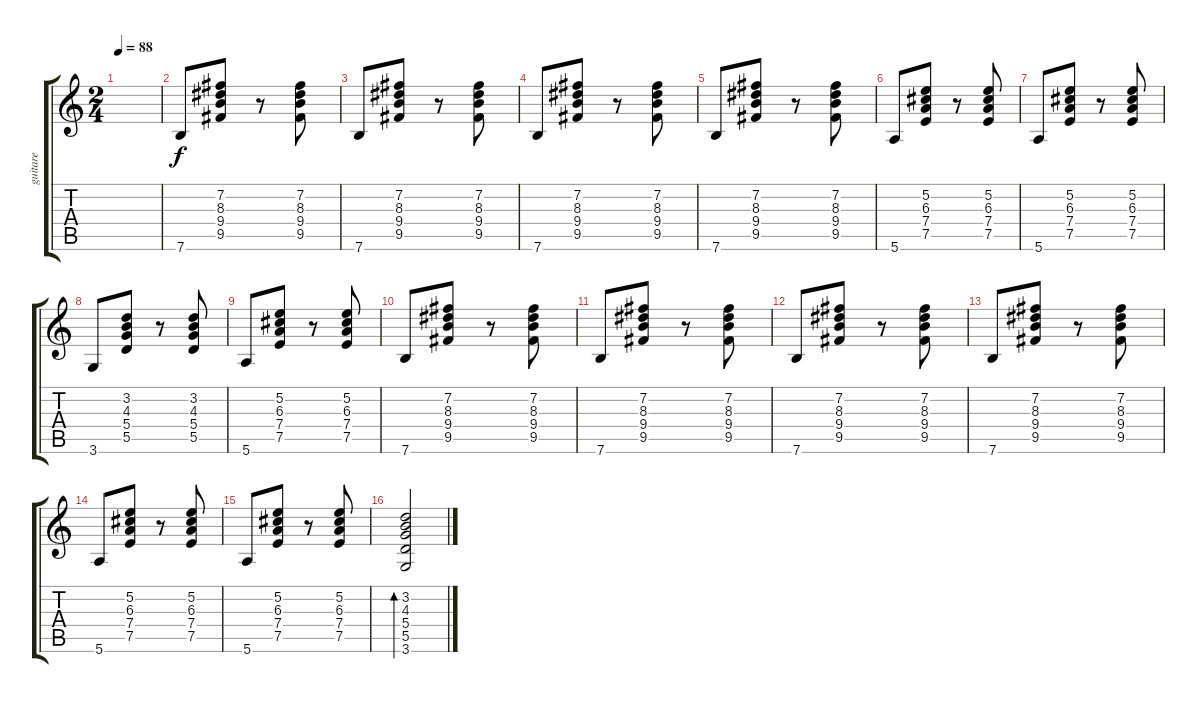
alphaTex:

\track ("guitare" "guitare") {instrument acousticguitarsteel}
\staff {score tabs}
\tuning (E4 B3 G3 D3 A2 E2) {hide}
\ts (2 4)
\tempo 88
\clef g2
\ks c
|
7.6.8 (7.2 8.3 9.4 9.5).8 r.8 (7.2 8.3 9.4 9.5).8 |
7.6.8 (7.2 8.3 9.4 9.5).8 r.8 (7.2 8.3 9.4 9.5).8 |
7.6.8 (7.2 8.3 9.4 9.5).8 r.8 (7.2 8.3 9.4 9.5).8 |
7.6.8 (7.2 8.3 9.4 9.5).8 r.8 (7.2 8.3 9.4 9.5).8 |
5.6.8 (5.2 6.3 7.4 7.5).8 r.8 (5.2 6.3 7.4 7.5).8 |
5.6.8 (5.2 6.3 7.4 7.5).8 r.8 (5.2 6.3 7.4 7.5).8 |
3.6.8 (3.2 4.3 5.4 5.5).8 r.8 (3.2 4.3 5.4 5.5).8 |
5.6.8 (5.2 6.3 7.4 7.5).8 r.8 (5.2 6.3 7.4 7.5).8 |
7.6.8 (7.2 8.3 9.4 9.5).8 r.8 (7.2 8.3 9.4 9.5).8 |
7.6.8 (7.2 8.3 9.4 9.5).8 r.8 (7.2 8.3 9.4 9.5).8 |
7.6.8 (7.2 8.3 9.4 9.5).8 r.8 (7.2 8.3 9.4 9.5).8 |
7.6.8 (7.2 8.3 9.4 9.5).8 r.8 (7.2 8.3 9.4 9.5).8 |
5.6.8 (5.2 6.3 7.4 7.5).8 r.8 (5.2 6.3 7.4 7.5).8 |
5.6.8 (5.2 6.3 7.4 7.5).8 r.8 (5.2 6.3 7.4 7.5).8 |
(3.2 4.3 5.4 5.5 3.6).2{bd 60}
